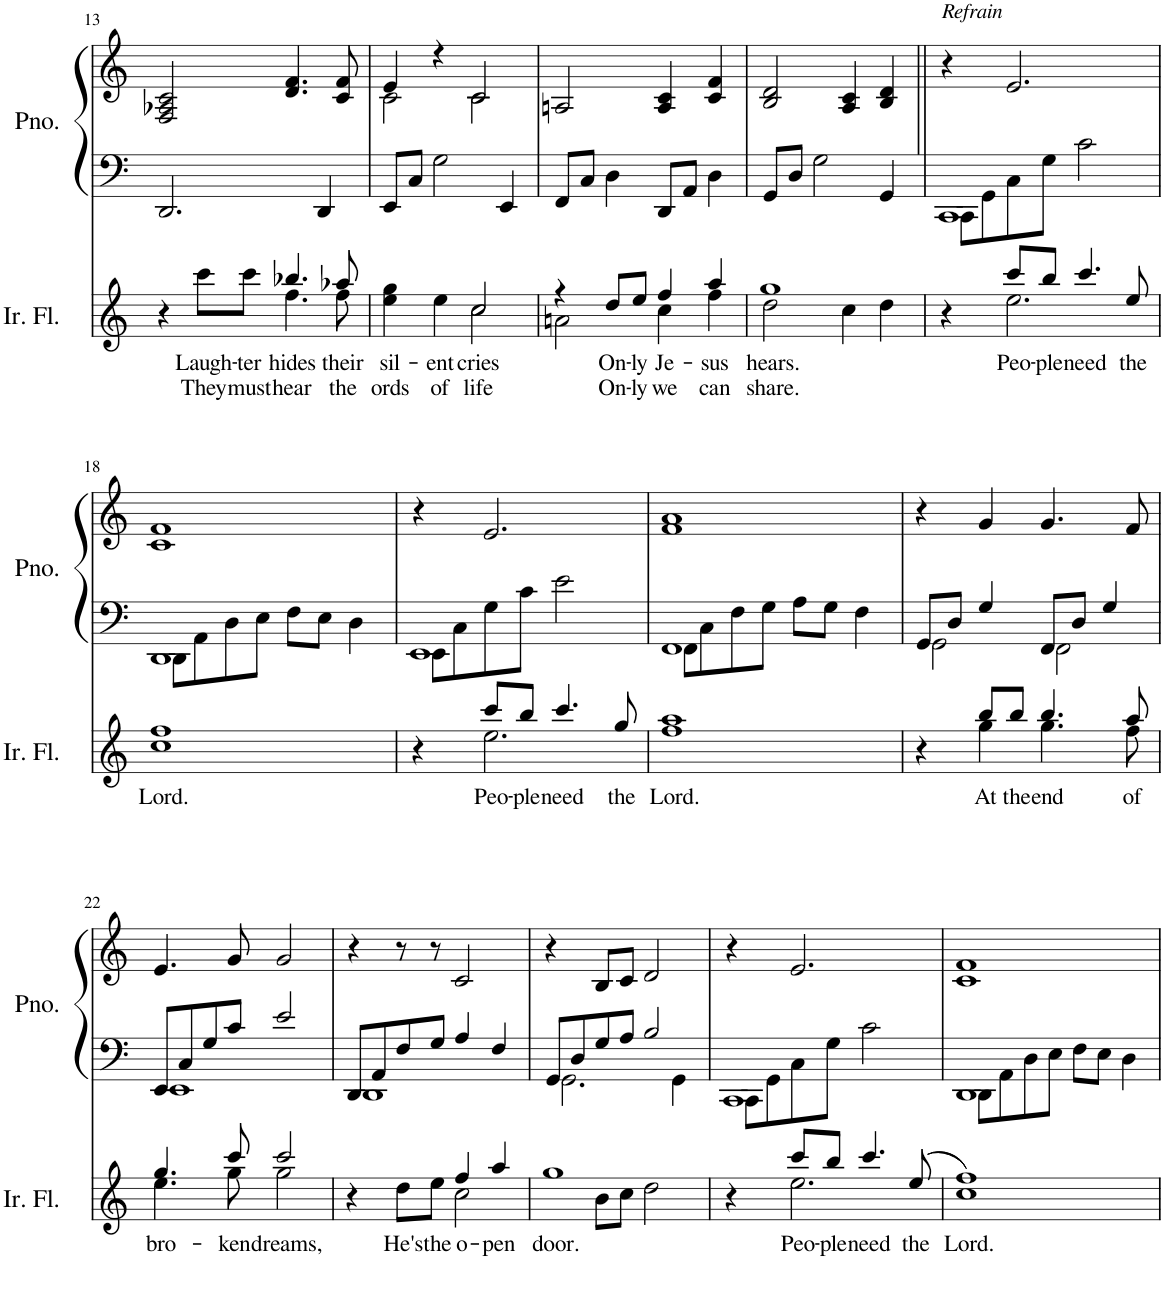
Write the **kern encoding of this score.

**kern	**text	**text	**kern	**kern
*part2	*part2	*part2	*part1	*part1
*staff3	*staff3	*staff3	*staff2	*staff1
*I"Irish Flute	*	*	*I"Grand Piano	*
*I'Ir. Fl.	*	*	*I'Pno.	*
!!LO:PB:g=z
*clefG2	*	*	*clefF4	*clefG2
*k[]	*	*	*k[]	*k[]
*M4/4	*	*	*M4/4	*M4/4
=13	=13	=13	=13	=13
*^	*	*	*	*
4r	2ryy	.	.	2.DD/	2F/ 2A-X/ 2c/
!	!	!LO:LY:b	!LO:LY:b	!	!
8ccc\L	.	Laugh-	They	.	.
!	!	!LO:LY:b	!LO:LY:b	!	!
8ccc\J	.	-ter	must	.	.
!	!	!LO:LY:b	!LO:LY:b	!	!
4.bb-X/	4.ff\	hides	hear	.	4.d/ 4.f/
.	.	.	.	4DD/	.
!	!	!LO:LY:b	!LO:LY:b	!	!
8aa-X/	8ff\	their	the	.	8c/ 8f/
=14	=14	=14	=14	=14	=14
!	!	!LO:LY:b	!LO:LY:b	!	!
*	*	*	*	*	*^
4ee\ 4gg\	2ryy	sil-	ords	8EE/L	4e/	2c\
.	.	.	.	8C/J	.	.
!	!	!LO:LY:b	!LO:LY:b	!	!	!
4ee\	.	-ent	of	2G\	4r	.
!	!	!LO:LY:b	!LO:LY:b	!	!	!
2cc/	2cc\	cries	life	.	2c/	2c\
.	.	.	.	4EE/	.	.
*	*	*	*	*	*v	*v
=15	=15	=15	=15	=15	=15
4r	2an\	.	.	8FF/L	2An/
.	.	.	.	8C/J	.
!	!	!LO:LY:b	!LO:LY:b	!	!
8dd/L	.	On-	On-	4D\	.
!	!	!LO:LY:b	!LO:LY:b	!	!
8ee/J	.	-ly	-ly	.	.
!	!	!LO:LY:b	!LO:LY:b	!	!
4ff/	4cc\	Je-	we	8DD/L	4A/ 4c/
.	.	.	.	8AA/J	.
!	!	!LO:LY:b	!LO:LY:b	!	!
4aa/	4ff\	-sus	can	4D\	4c/ 4f/
=16	=16	=16	=16	=16	=16
!	!	!LO:LY:b	!LO:LY:b	!	!
1gg	2dd\	hears.	share.	8GG/L	2B/ 2d/
.	.	.	.	8D/J	.
.	.	.	.	2G\	.
.	4cc\	.	.	.	4A/ 4c/
.	4dd\	.	.	4GG/	4B/ 4d/
=17||	=17||	=17||	=17||	=17||	=17||
*	*	*	*	*^	*
!	!	!	!	!	!	!LO:TX:a:i:t=Refrain
4r	4ryy	.	.	1CC	8CC\L	4r
.	.	.	.	.	8GG\	.
!	!	!LO:LY:b	!	!	!	!
8ccc/L	2.ee\	Peo-	.	.	8C\	2.e/
!	!	!LO:LY:b	!	!	!	!
8bb/J	.	-ple	.	.	8G\J	.
!	!	!LO:LY:b	!	!	!	!
4.ccc/	.	need	.	.	2c\	.
!	!	!LO:LY:b	!	!	!	!
8ee/	.	the	.	.	.	.
*v	*v	*	*	*	*	*
!!LO:LB:g=z
=18	=18	=18	=18	=18	=18
!	!LO:LY:b	!	!	!	!
1cc 1ff	Lord.	.	1DD	8DD\L	1c 1f
.	.	.	.	8AA\	.
.	.	.	.	8D\	.
.	.	.	.	8E\J	.
.	.	.	.	8F\L	.
.	.	.	.	8E\J	.
.	.	.	.	4D\	.
=19	=19	=19	=19	=19	=19
*^	*	*	*	*	*
4r	4ryy	.	.	1EE	8EE\L	4r
.	.	.	.	.	8C\	.
!	!	!LO:LY:b	!	!	!	!
8ccc/L	2.ee\	Peo-	.	.	8G\	2.e/
!	!	!LO:LY:b	!	!	!	!
8bb/J	.	-ple	.	.	8c\J	.
!	!	!LO:LY:b	!	!	!	!
4.ccc/	.	need	.	.	2e\	.
!	!	!LO:LY:b	!	!	!	!
8gg/	.	the	.	.	.	.
*v	*v	*	*	*	*	*
=20	=20	=20	=20	=20	=20
!	!LO:LY:b	!	!	!	!
1ff 1aa	Lord.	.	1FF	8FF\L	1f 1a
.	.	.	.	8C\	.
.	.	.	.	8F\	.
.	.	.	.	8G\J	.
.	.	.	.	8A\L	.
.	.	.	.	8G\J	.
.	.	.	.	4F\	.
=21	=21	=21	=21	=21	=21
*^	*	*	*	*	*
4r	4ryy	.	.	8GG/L	2GG\	4r
.	.	.	.	8D/J	.	.
!	!	!LO:LY:b	!	!	!	!
8bb/L	4gg\	At	.	4G/	.	4g/
!	!	!LO:LY:b	!	!	!	!
8bb/J	.	the	.	.	.	.
!	!	!LO:LY:b	!	!	!	!
4.bb/	4.gg\	end	.	8FF/L	2FF\	4.g/
.	.	.	.	8D/J	.	.
.	.	.	.	4G/	.	.
!	!	!LO:LY:b	!	!	!	!
8aa/	8ff\	of	.	.	.	8f/
!!LO:LB:g=z
=22	=22	=22	=22	=22	=22	=22
!	!	!LO:LY:b	!	!	!	!
4.gg/	4.ee\	bro-	.	8EE/L	1EE	4.e/
.	.	.	.	8C/	.	.
.	.	.	.	8G/	.	.
!	!	!LO:LY:b	!	!	!	!
8ccc/	8gg\	-ken	.	8c/J	.	8g/
!	!	!LO:LY:b	!	!	!	!
2ccc/	2gg\	dreams,	.	2e/	.	2g/
=23	=23	=23	=23	=23	=23	=23
4r	2ryy	.	.	8DD/L	1DD	4r
.	.	.	.	8AA/	.	.
!	!	!LO:LY:b	!	!	!	!
8dd\L	.	He's	.	8F/	.	8r
!	!	!LO:LY:b	!	!	!	!
8ee\J	.	the	.	8G/J	.	8r
!	!	!LO:LY:b	!	!	!	!
4ff/	2cc\	o-	.	4A/	.	2c/
!	!	!LO:LY:b	!	!	!	!
4aa/	.	-pen	.	4F/	.	.
=24	=24	=24	=24	=24	=24	=24
!	!	!LO:LY:b	!	!	!	!
1gg	4ryy	door.	.	8GG/L	2.GG\	4r
.	.	.	.	8D/	.	.
.	8b\L	.	.	8G/	.	8B/L
.	8cc\J	.	.	8A/J	.	8c/J
.	2dd\	.	.	2B/	.	2d/
.	.	.	.	.	4GG\	.
=25	=25	=25	=25	=25	=25	=25
4r	4ryy	.	.	1CC	8CC\L	4r
.	.	.	.	.	8GG\	.
!	!	!LO:LY:b	!	!	!	!
8ccc/L	2.ee\	Peo-	.	.	8C\	2.e/
!	!	!LO:LY:b	!	!	!	!
8bb/J	.	-ple	.	.	8G\J	.
!	!	!LO:LY:b	!	!	!	!
4.ccc/	.	need	.	.	2c\	.
!	!	!LO:LY:b	!	!	!	!
((8ee/	.	the	.	.	.	.
*v	*v	*	*	*	*	*
=26	=26	=26	=26	=26	=26
!	!LO:LY:b	!	!	!	!
1cc 1ff))	Lord.	.	1DD	8DD\L	1c 1f
.	.	.	.	8AA\	.
.	.	.	.	8D\	.
.	.	.	.	8E\J	.
.	.	.	.	8F\L	.
.	.	.	.	8E\J	.
.	.	.	.	4D\	.
*	*	*	*v	*v	*
=	=	=	=	=
*-	*-	*-	*-	*-
